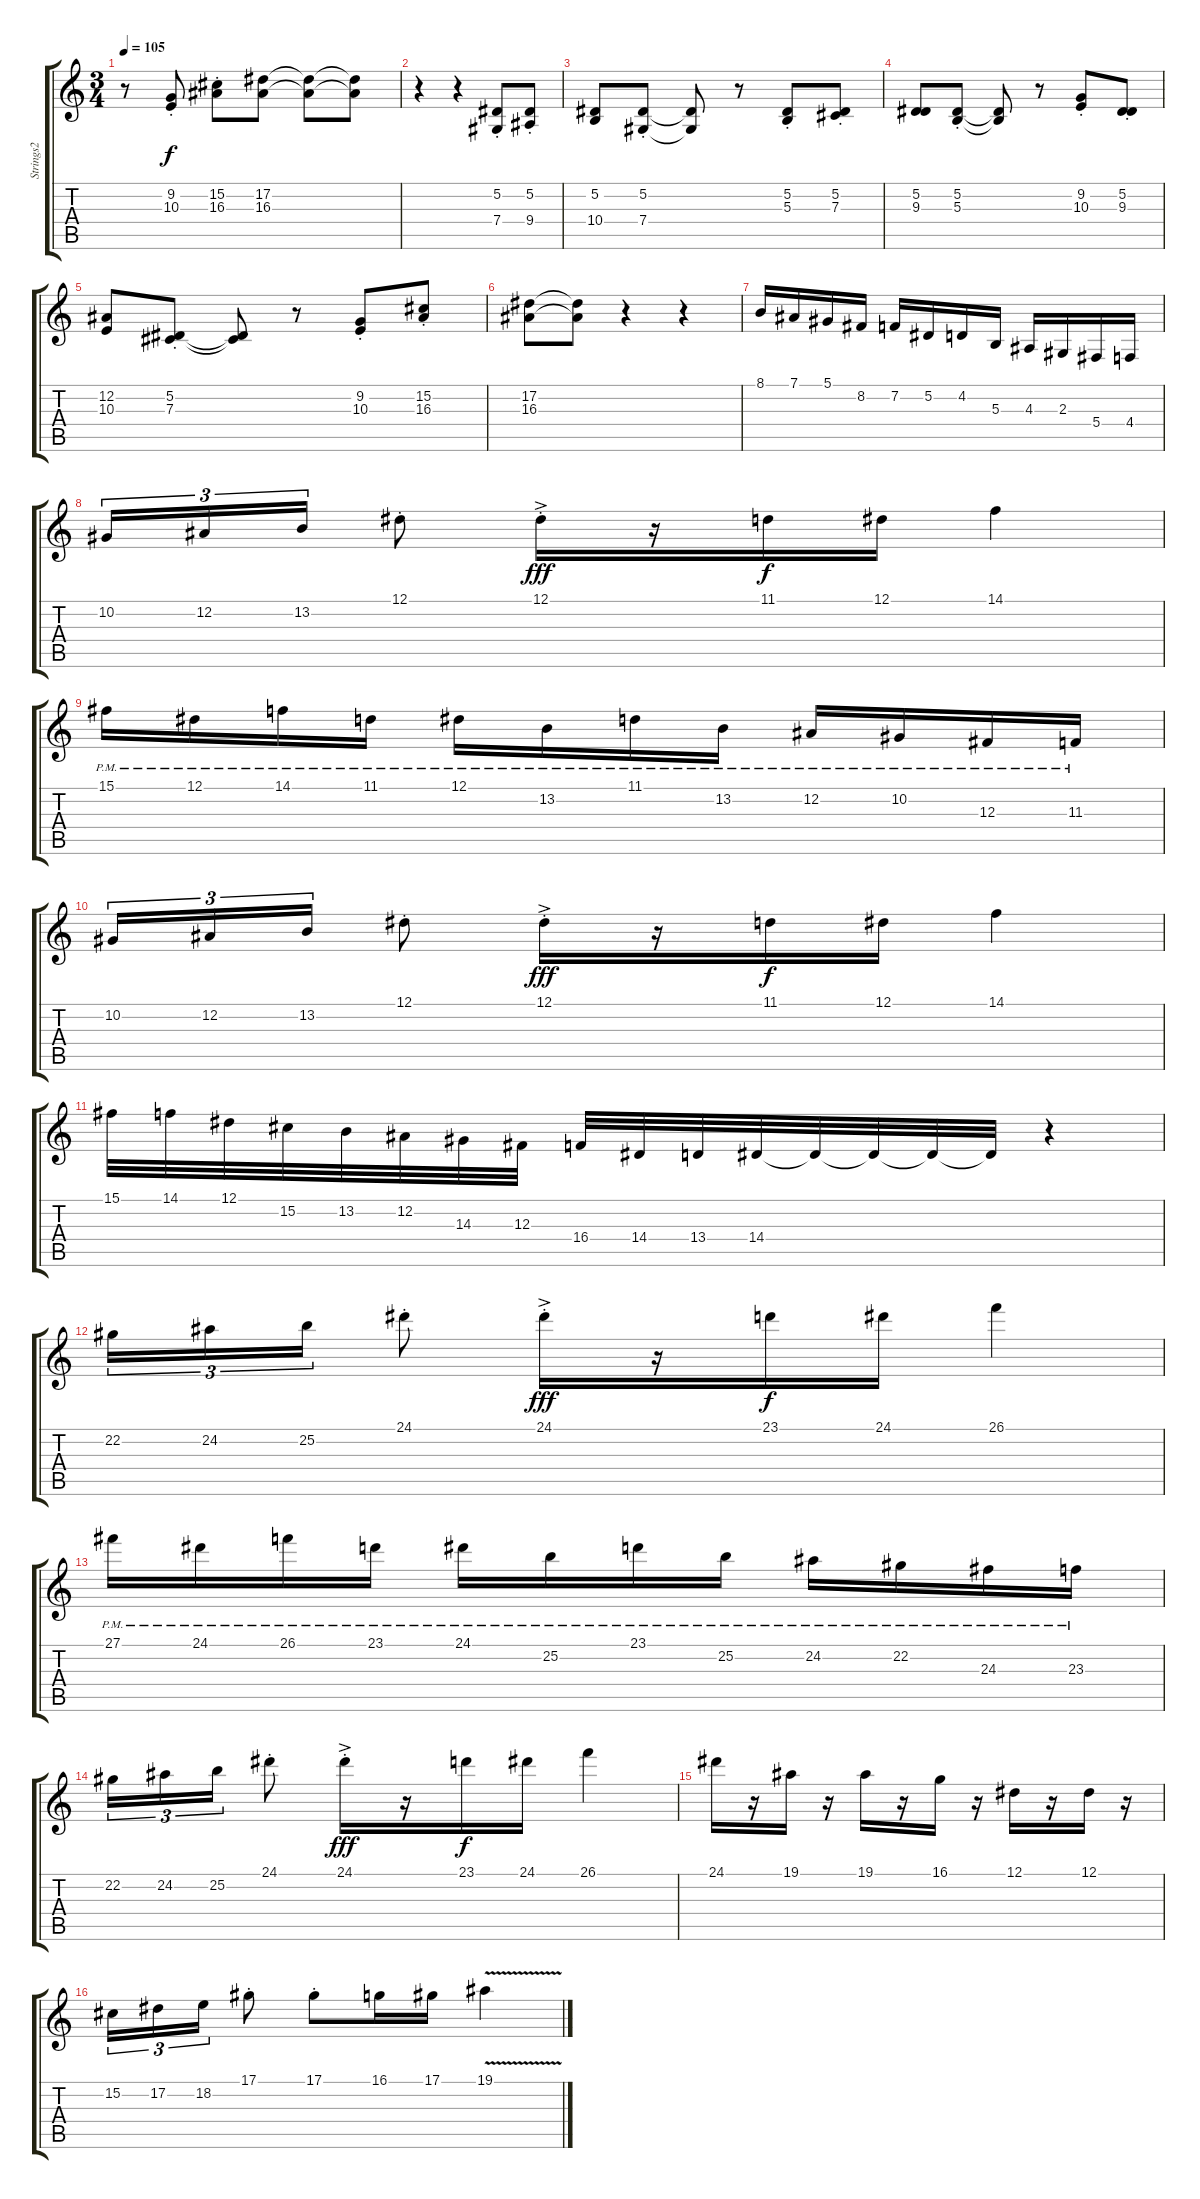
\track ("Strings2" "Strings2") {instrument stringensemble1}
\staff {score tabs}
\tuning (Eb4 Bb3 Gb3 Db3 Ab2 Eb2) {hide}
\ts (3 4)
\tempo 105
\clef g2
\ks c
r.8{dy f} (9.2{st} 10.3{st}).8 (15.2{st} 16.3{st}).8 (17.2 16.3).8 (17.2{t} 16.3{t}).8 (17.2{t} 16.3{t}).8 |
r.4 r.4 (5.2{st} 7.4{st}).8 (5.2{st} 9.4{st}).8 |
(5.2 10.4).8 (5.2{st} 7.4{st}).8 (5.2{t} 7.4{t}).8 r.8 (5.2{st} 5.3{st}).8 (5.2{st} 7.3{st}).8 |
(5.2 9.3).8 (5.2{st} 5.3{st}).8 (5.2{t} 5.3{t}).8 r.8 (9.2{st} 10.3{st}).8 (5.2{st} 9.3{st}).8 |
(12.2 10.3).8 (5.2{st} 7.3{st}).8 (5.2{t} 7.3{t}).8 r.8 (9.2{st} 10.3{st}).8 (15.2{st} 16.3{st}).8 |
(17.2 16.3).8 (17.2{t} 16.3{t}).8 r.4 r.4 |
8.1.16 7.1.16 5.1.16 8.2.16 7.2.16 5.2.16 4.2.16 5.3.16 4.3.16 2.3.16 5.4.16 4.4.16 |
10.2.16{tu (3 2)} 12.2.16{tu (3 2)} 13.2.16{tu (3 2)} 12.1{st}.8 12.1{ac st}.16{dy fff} r.16 11.1.16{dy f} 12.1.16 14.1.4 |
15.1{pm}.16 12.1{pm}.16 14.1{pm}.16 11.1{pm}.16 12.1{pm}.16 13.2{pm}.16 11.1{pm}.16 13.2{pm}.16 12.2{pm}.16 10.2{pm}.16 12.3{pm}.16 11.3{pm}.16 |
10.2.16{tu (3 2)} 12.2.16{tu (3 2)} 13.2.16{tu (3 2)} 12.1{st}.8 12.1{ac st}.16{dy fff} r.16 11.1.16{dy f} 12.1.16 14.1.4 |
15.1.32 14.1.32 12.1.32 15.2.32 13.2.32 12.2.32 14.3.32 12.3.32 16.4.32 14.4.32 13.4.32 14.4.32 14.4{t}.32 14.4{t}.32 14.4{t}.32 14.4{t}.32 r.4 |
22.2.16{tu (3 2)} 24.2.16{tu (3 2)} 25.2.16{tu (3 2)} 24.1{st}.8 24.1{ac st}.16{dy fff} r.16 23.1.16{dy f} 24.1.16 26.1.4 |
27.1{pm}.16 24.1{pm}.16 26.1{pm}.16 23.1{pm}.16 24.1{pm}.16 25.2{pm}.16 23.1{pm}.16 25.2{pm}.16 24.2{pm}.16 22.2{pm}.16 24.3{pm}.16 23.3{pm}.16 |
22.2.16{tu (3 2)} 24.2.16{tu (3 2)} 25.2.16{tu (3 2)} 24.1{st}.8 24.1{ac st}.16{dy fff} r.16 23.1.16{dy f} 24.1.16 26.1.4 |
24.1.16 r.16 19.1.16 r.16 19.1.16 r.16 16.1.16 r.16 12.1.16 r.16 12.1.16 r.16 |
15.2.16{tu (3 2)} 17.2.16{tu (3 2)} 18.2.16{tu (3 2)} 17.1{st}.8 17.1{st}.8 16.1.16 17.1.16 19.1{v}.4
